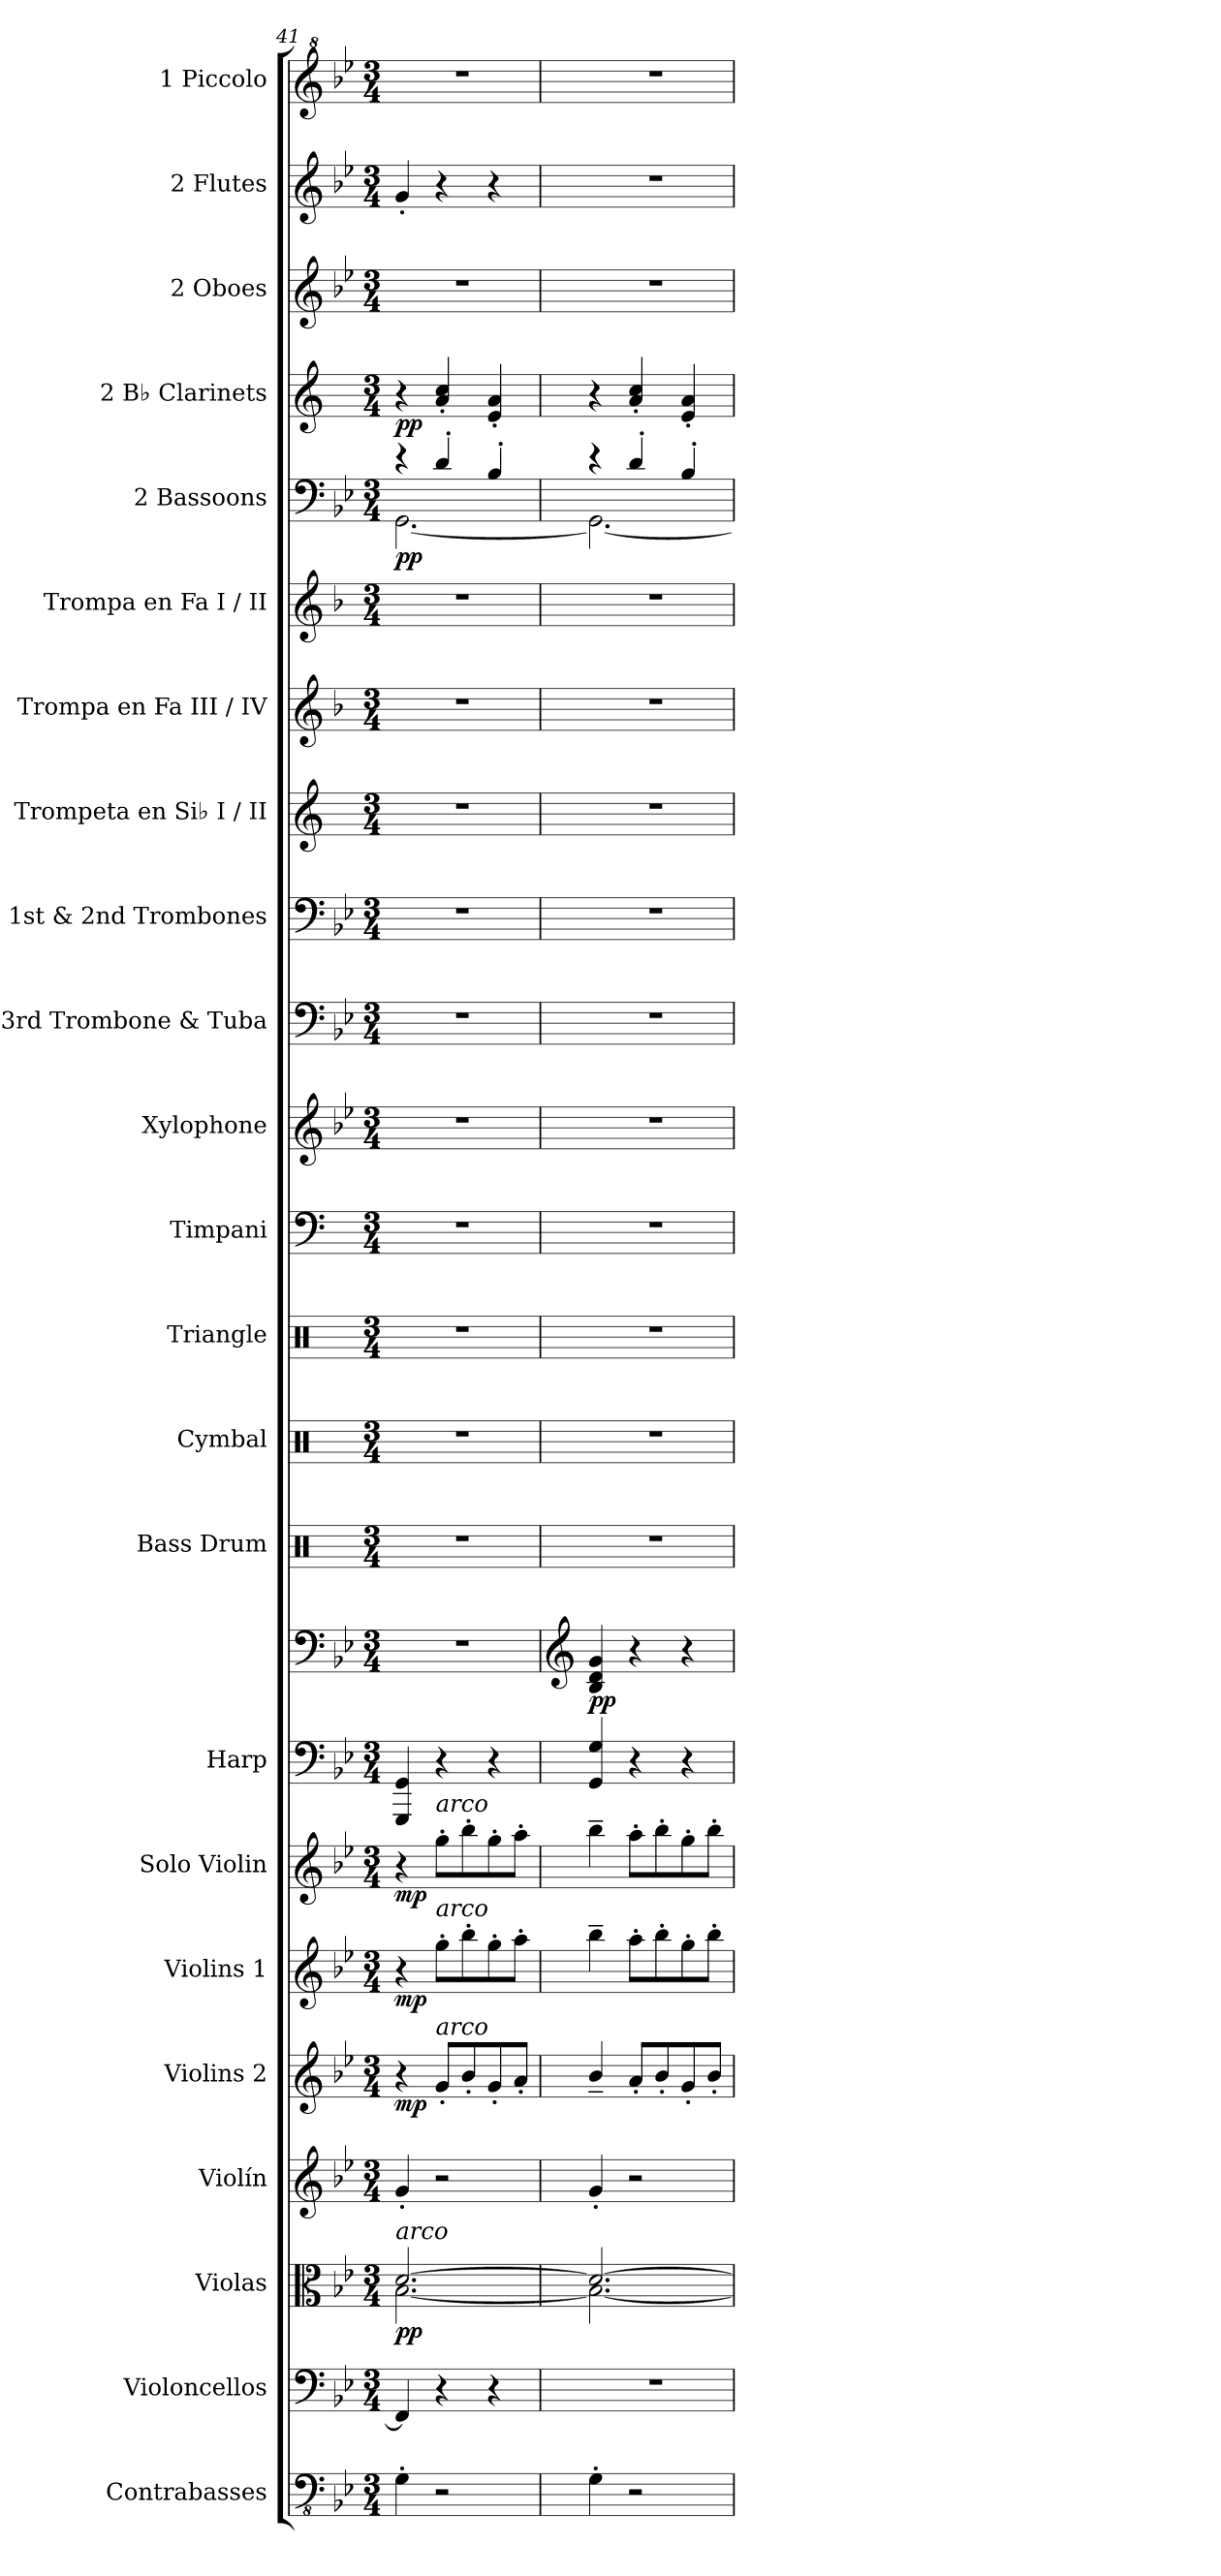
**kern	**kern	**kern	**dynam	**kern	**kern	**dynam	**kern	**dynam	**kern	**dynam	**kern	**kern	**dynam	**kern	**kern	**kern	**kern	**kern	**kern	**kern	**kern	**kern	**kern	**kern	**dynam	**kern	**dynam	**kern	**kern	**kern
*part23	*part22	*part21	*part21	*part20	*part19	*part19	*part18	*part18	*part17	*part17	*part16	*part16	*part16	*part15	*part14	*part13	*part12	*part11	*part10	*part9	*part8	*part7	*part6	*part5	*part5	*part4	*part4	*part3	*part2	*part1
*staff24	*staff23	*staff22	*staff22	*staff21	*staff20	*staff20	*staff19	*staff19	*staff18	*staff18	*staff17	*staff16	*staff16/17	*staff15	*staff14	*staff13	*staff12	*staff11	*staff10	*staff9	*staff8	*staff7	*staff6	*staff5	*staff5	*staff4	*staff4	*staff3	*staff2	*staff1
*I"Contrabasses	*I"Violoncellos	*I"Violas	*	*I"Violín	*I"Violins 2	*	*I"Violins 1	*	*I"Solo Violin	*	*I"Harp	*	*	*I"Bass Drum	*I"Cymbal	*I"Triangle	*I"Timpani	*I"Xylophone	*I"3rd Trombone     &amp; Tuba	*I"1st &amp; 2nd Trombones	*I"Trompeta en Si♭  I / II	*I"Trompa en Fa   III / IV	*I"Trompa en Fa I / II	*I"2 Bassoons	*	*I"2 B♭ Clarinets	*	*I"2 Oboes	*I"2 Flutes	*I"1 Piccolo
*I'Cbs.	*I'Vlcs.	*I'Vlas.	*	*I'Vln.	*I'Vlns. 2	*	*I'Vlns. 1	*	*I'S. Vln.	*	*I'Hrp.	*	*	*I'B. Dr.	*I'Cym.	*I'Trgl.	*I'Timp.	*I'Xyl.	*I'3rd Trb. &amp; Tba.	*I'1st &amp; 2nd    Trbs.	*I'Tpt. Si♭  I / II	*I'Trmp. Fa   III / IV	*I'Trmp. Fa I / II	*I'2 Bsns.	*	*I'2 B♭ Cls.	*	*I'2 Obs.	*I'2 Fls.	*I'1 Picc.
*clefFv4	*clefF4	*clefC3	*	*clefG2	*clefG2	*	*clefG2	*	*clefG2	*	*clefF4	*clefF4	*	*clefX	*clefX	*clefX	*clefF4	*clefG2	*clefF4	*clefF4	*clefG2	*clefG2	*clefG2	*clefF4	*	*clefG2	*	*clefG2	*clefG2	*clefG^2
*	*	*	*	*	*	*	*	*	*	*	*	*	*	*	*	*	*	*ITrd-7c-12	*	*	*ITrd1c2	*ITrd4c7	*ITrd4c7	*	*	*ITrd1c2	*	*	*	*ITrd-7c-12
*k[b-e-]	*k[b-e-]	*k[b-e-]	*	*k[b-e-]	*k[b-e-]	*	*k[b-e-]	*	*k[b-e-]	*	*k[b-e-]	*k[b-e-]	*	*k[]	*k[]	*k[]	*k[]	*k[b-e-]	*k[b-e-]	*k[b-e-]	*k[b-e-]	*k[b-e-]	*k[b-e-]	*k[b-e-]	*	*k[b-e-]	*	*k[b-e-]	*k[b-e-]	*k[b-e-]
*M3/4	*M3/4	*M3/4	*	*M3/4	*M3/4	*	*M3/4	*	*M3/4	*	*M3/4	*M3/4	*	*M3/4	*M3/4	*M3/4	*M3/4	*M3/4	*M3/4	*M3/4	*M3/4	*M3/4	*M3/4	*M3/4	*	*M3/4	*	*M3/4	*M3/4	*M3/4
=41	=41	=41	=41	=41	=41	=41	=41	=41	=41	=41	=41	=41	=41	=41	=41	=41	=41	=41	=41	=41	=41	=41	=41	=41	=41	=41	=41	=41	=41	=41
*	*	*^	*	*	*	*	*	*	*	*	*	*	*	*	*	*	*	*	*	*	*	*	*	*^	*	*	*	*	*	*
!	!	!LO:TX:a:i:t=arco	!	!	!	!	!	!	!	!	!	!	!	!	!	!	!	!	!	!	!	!	!	!	!	!	!	!	!	!	!	!
!	!	!	!	!LO:DY:b	!	!	!LO:DY:b	!	!LO:DY:b	!	!LO:DY:b	!	!	!	!	!	!	!	!	!	!	!	!	!	!	!	!LO:DY:b	!	!LO:DY:b	!	!	!
4GG'\	4FF/]	[2.d/	[2.B-\	pp	4g'/	4r	mp	4r	mp	4r	mp	4GGG/ 4GG/	2.r	.	2.r	2.r	2.r	2.r	2.r	2.r	2.r	2.r	2.r	2.r	4r	[2.GG\	pp	4r	pp	2.r	4g'/	2.r
!	!	!	!	!	!	!	!	!	!	!LO:TX:a:i:t=arco	!	!	!	!	!	!	!	!	!	!	!	!	!	!	!	!	!	!	!	!	!	!
!	!	!	!	!	!	!	!	!LO:TX:a:i:t=arco	!	!	!	!	!	!	!	!	!	!	!	!	!	!	!	!	!	!	!	!	!	!	!	!
!	!	!	!	!	!	!LO:TX:a:i:t=arco	!	!	!	!	!	!	!	!	!	!	!	!	!	!	!	!	!	!	!	!	!	!	!	!	!	!
2r	4r	.	.	.	2r	8g'/L	.	8gg'\L	.	8gg'\L	.	4r	.	.	.	.	.	.	.	.	.	.	.	.	4d'/	.	.	4g/' 4b-/'	.	.	4r	.
.	.	.	.	.	.	8b-'/	.	8bb-'\	.	8bb-'\	.	.	.	.	.	.	.	.	.	.	.	.	.	.	.	.	.	.	.	.	.	.
.	4r	.	.	.	.	8g'/	.	8gg'\	.	8gg'\	.	4r	.	.	.	.	.	.	.	.	.	.	.	.	4B-'/	.	.	4d/' 4g/'	.	.	4r	.
.	.	.	.	.	.	8a'/J	.	8aa'\J	.	8aa'\J	.	.	.	.	.	.	.	.	.	.	.	.	.	.	.	.	.	.	.	.	.	.
=42	=42	=42	=42	=42	=42	=42	=42	=42	=42	=42	=42	=42	=42	=42	=42	=42	=42	=42	=42	=42	=42	=42	=42	=42	=42	=42	=42	=42	=42	=42	=42	=42
*	*	*	*	*	*	*	*	*	*	*	*	*	*clefG2	*	*	*	*	*	*	*	*	*	*	*	*	*	*	*	*	*	*	*
!	!	!	!	!	!	!	!	!	!	!	!	!	!	!LO:DY:b	!	!	!	!	!	!	!	!	!	!	!	!	!	!	!	!	!	!
4GG'\	2.r	2.d/_	2.B-\_	.	4g'/	4b-~/	.	4bb-~\	.	4bb-~\	.	4GG/ 4G/	4B-/ 4d/ 4g/	pp	2.r	2.r	2.r	2.r	2.r	2.r	2.r	2.r	2.r	2.r	4r	2.GG\_	.	4r	.	2.r	2.r	2.r
2r	.	.	.	.	2r	8a'/L	.	8aa'\L	.	8aa'\L	.	4r	4r	.	.	.	.	.	.	.	.	.	.	.	4d'/	.	.	4g/' 4b-/'	.	.	.	.
.	.	.	.	.	.	8b-'/	.	8bb-'\	.	8bb-'\	.	.	.	.	.	.	.	.	.	.	.	.	.	.	.	.	.	.	.	.	.	.
.	.	.	.	.	.	8g'/	.	8gg'\	.	8gg'\	.	4r	4r	.	.	.	.	.	.	.	.	.	.	.	4B-'/	.	.	4d/' 4g/'	.	.	.	.
.	.	.	.	.	.	8b-'/J	.	8bb-'\J	.	8bb-'\J	.	.	.	.	.	.	.	.	.	.	.	.	.	.	.	.	.	.	.	.	.	.
*	*	*v	*v	*	*	*	*	*	*	*	*	*	*	*	*	*	*	*	*	*	*	*	*	*	*v	*v	*	*	*	*	*	*
=	=	=	=	=	=	=	=	=	=	=	=	=	=	=	=	=	=	=	=	=	=	=	=	=	=	=	=	=	=	=
*-	*-	*-	*-	*-	*-	*-	*-	*-	*-	*-	*-	*-	*-	*-	*-	*-	*-	*-	*-	*-	*-	*-	*-	*-	*-	*-	*-	*-	*-	*-
